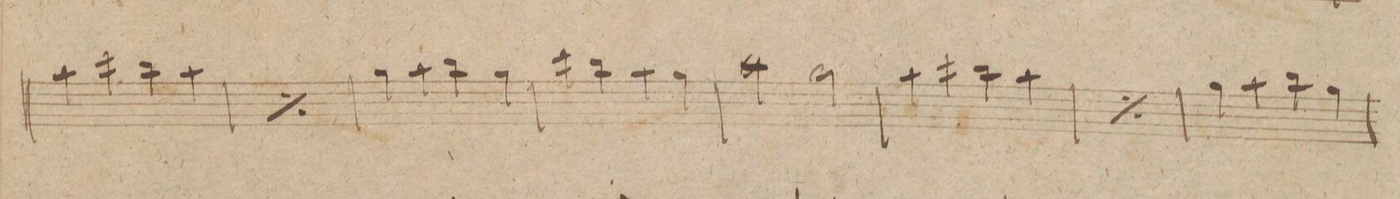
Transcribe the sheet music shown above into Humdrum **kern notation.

**kern	**dynam
*I"Flauto. 2do	*
*clefG2	*
*k[f#c#g#]	*
*met(c)	*
*M4/4	*
4aa\	.
4ccc#\	.
4bb\	.
4aa\	.
=34	=34
*rep	*
4aa\	.
4ccc#\	.
4bb\	.
4aa\	.
*Xrep	*
=35	=35
4gg#\	.
4aa\	.
4bb\	.
4gg#\	.
=36	=36
4ccc#\	.
4bb\	.
4aa\	.
4gg#\	.
=37	=37
2aa\	.
2gg#\	.
=38	=38
4aa\	.
4ccc#\	.
4bb\	.
4aa\	.
=39	=39
*rep	*
4aa\	.
4ccc#\	.
4bb\	.
4aa\	.
*Xrep	*
=40	=40
4gg#\	.
4aa\	.
4bb\	.
4gg#\	.
=41	=41
*-	*-
